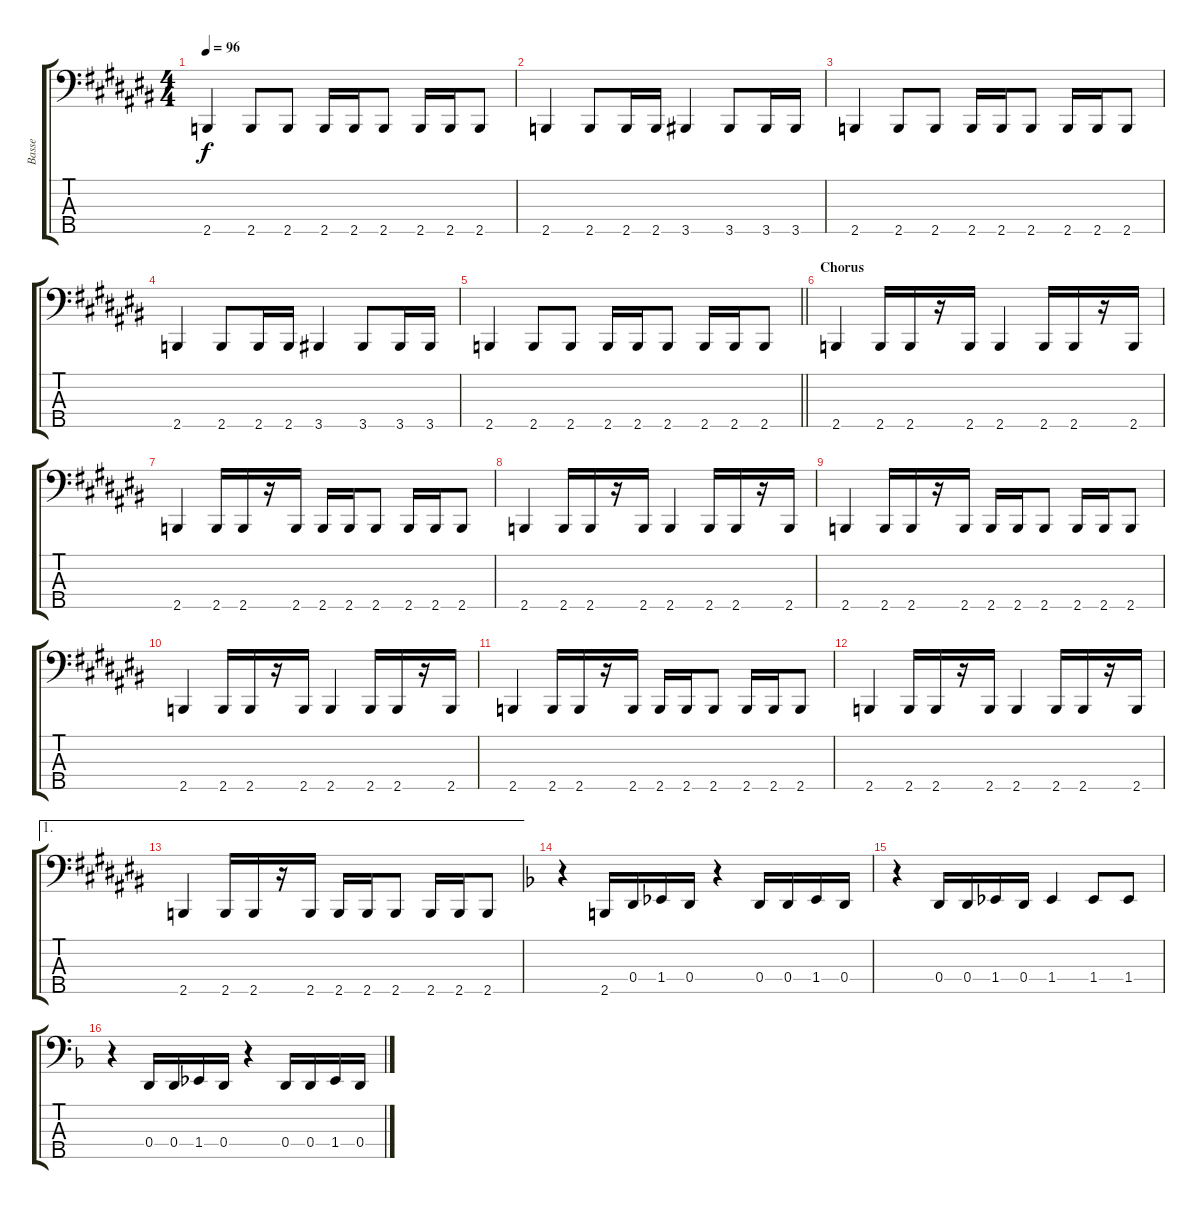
\track ("Basse" "Basse") {instrument slapbass1}
\staff {score tabs}
\tuning (F2 C2 G1 D1 A0) {hide}
\ts (4 4)
\tempo 96
\clef f4
\ks c#
2.5.4{dy f} 2.5.8 2.5.8 2.5.16 2.5.16 2.5.8 2.5.16 2.5.16 2.5.8 |
2.5.4 2.5.8 2.5.16 2.5.16 3.5.4 3.5.8 3.5.16 3.5.16 |
2.5.4 2.5.8 2.5.8 2.5.16 2.5.16 2.5.8 2.5.16 2.5.16 2.5.8 |
2.5.4 2.5.8 2.5.16 2.5.16 3.5.4 3.5.8 3.5.16 3.5.16 |
\barLineRight lightlight
2.5.4 2.5.8 2.5.8 2.5.16 2.5.16 2.5.8 2.5.16 2.5.16 2.5.8 |
\section ("" "Chorus")
2.5.4 2.5.16 2.5.16 r.16 2.5.16 2.5.4 2.5.16 2.5.16 r.16 2.5.16 |
2.5.4 2.5.16 2.5.16 r.16 2.5.16 2.5.16 2.5.16 2.5.8 2.5.16 2.5.16 2.5.8 |
2.5.4 2.5.16 2.5.16 r.16 2.5.16 2.5.4 2.5.16 2.5.16 r.16 2.5.16 |
2.5.4 2.5.16 2.5.16 r.16 2.5.16 2.5.16 2.5.16 2.5.8 2.5.16 2.5.16 2.5.8 |
2.5.4 2.5.16 2.5.16 r.16 2.5.16 2.5.4 2.5.16 2.5.16 r.16 2.5.16 |
2.5.4 2.5.16 2.5.16 r.16 2.5.16 2.5.16 2.5.16 2.5.8 2.5.16 2.5.16 2.5.8 |
2.5.4 2.5.16 2.5.16 r.16 2.5.16 2.5.4 2.5.16 2.5.16 r.16 2.5.16 |
\ae 1
2.5.4 2.5.16 2.5.16 r.16 2.5.16 2.5.16 2.5.16 2.5.8 2.5.16 2.5.16 2.5.8 |
\ks f
r.4 2.5.16 0.4.16 1.4.16 0.4.16 r.4 0.4.16 0.4.16 1.4.16 0.4.16 |
r.4 0.4.16 0.4.16 1.4.16 0.4.16 1.4.4 1.4.8 1.4.8 |
r.4 0.4.16 0.4.16 1.4.16 0.4.16 r.4 0.4.16 0.4.16 1.4.16 0.4.16
